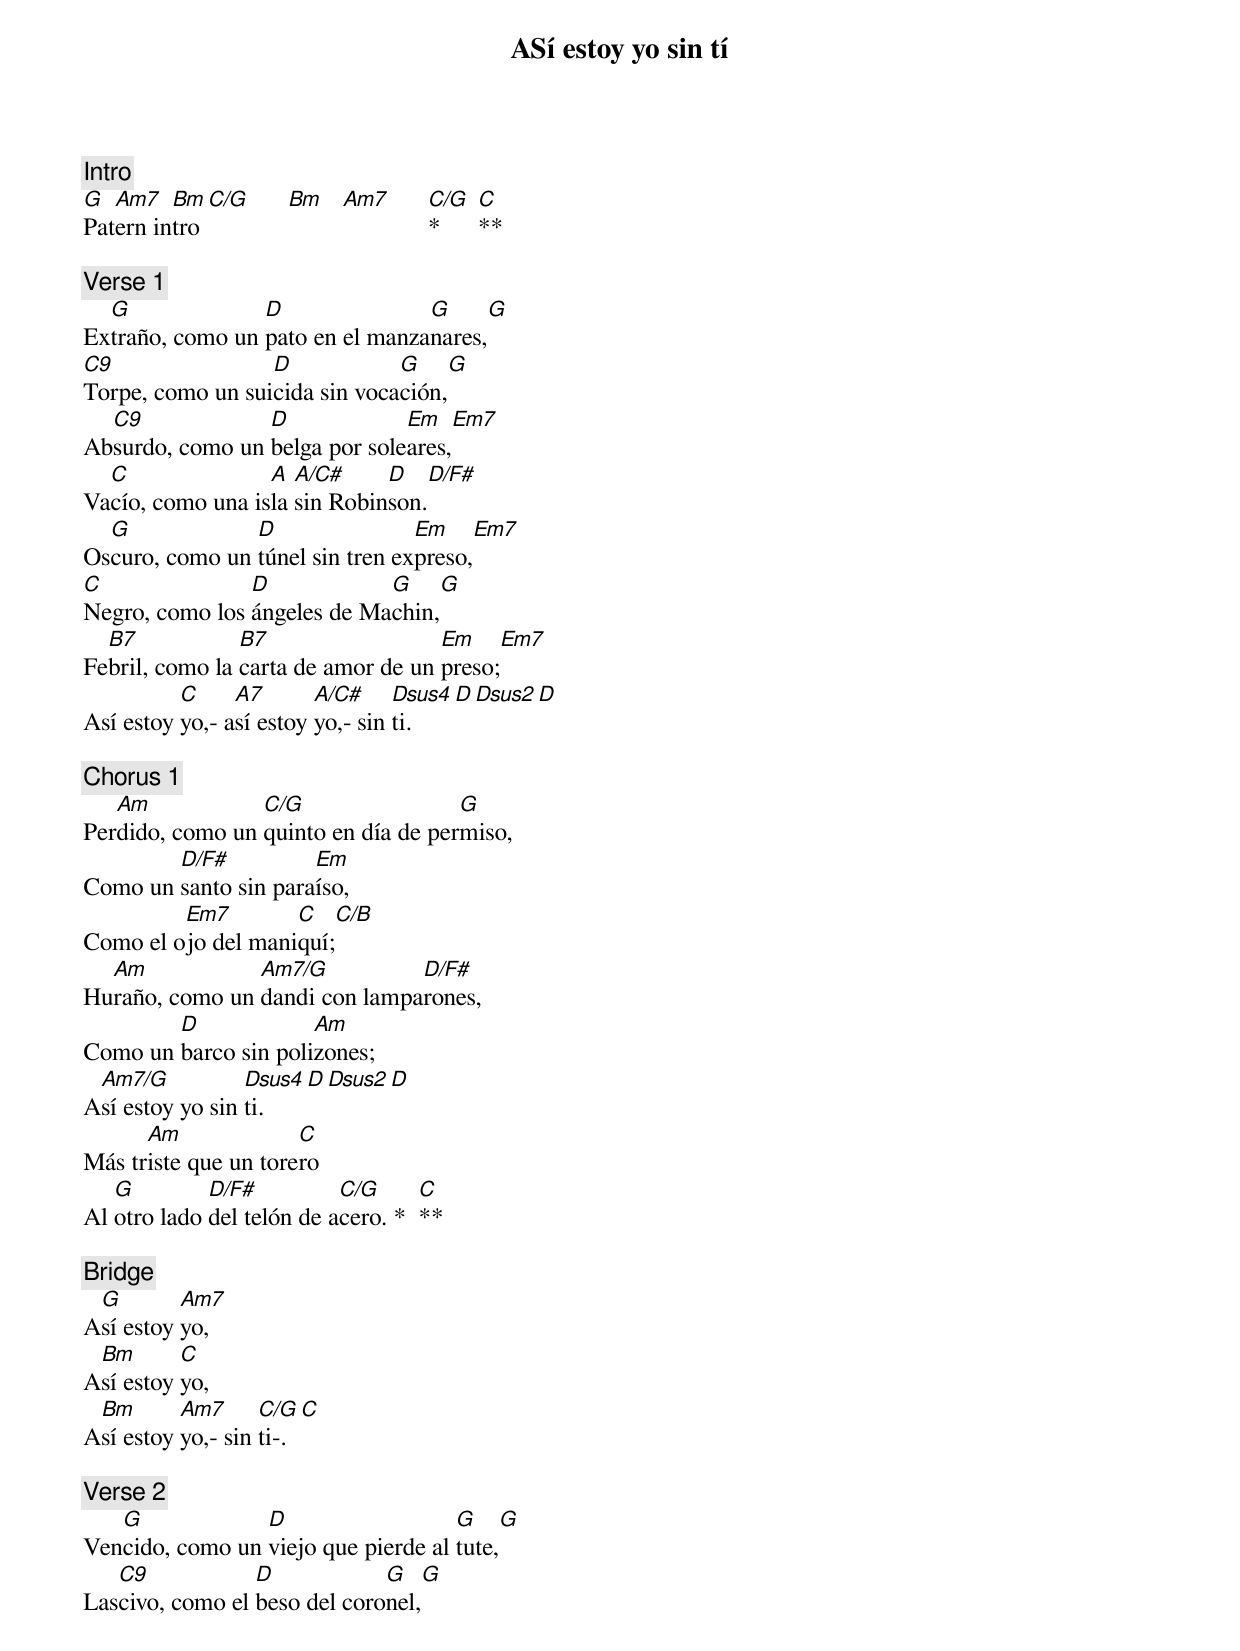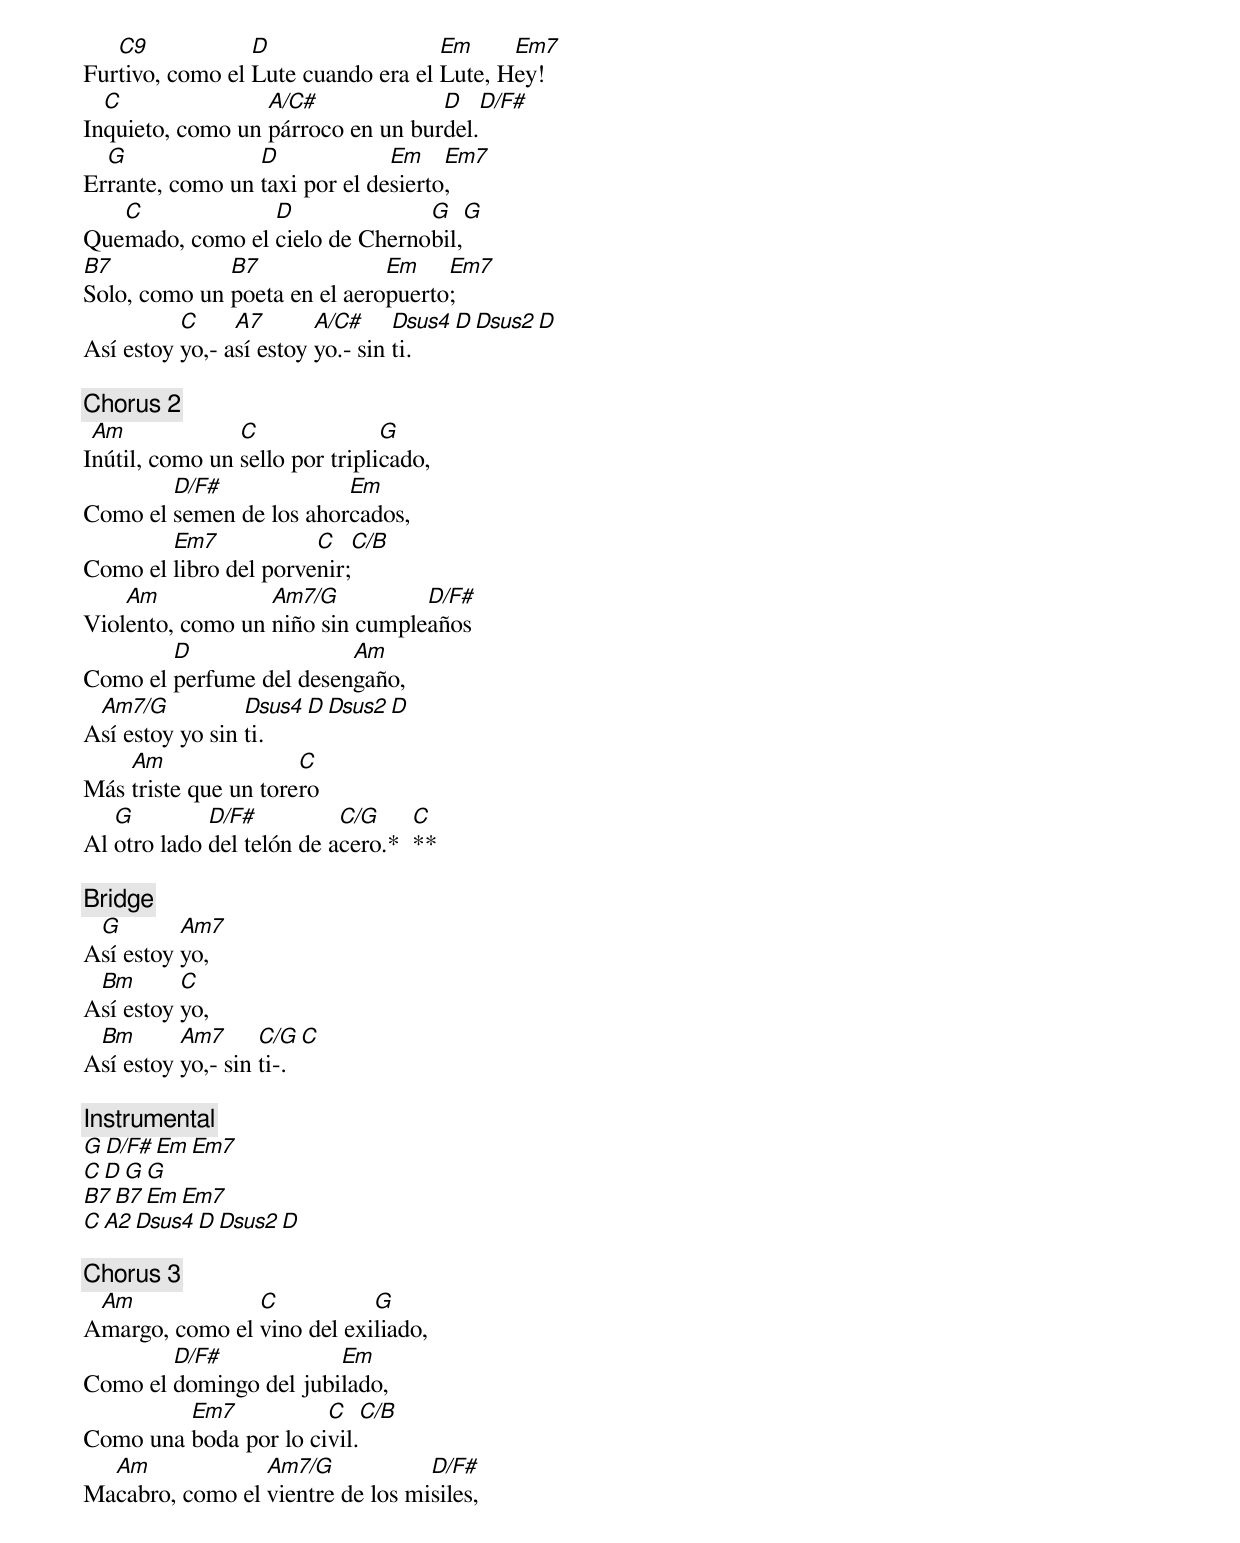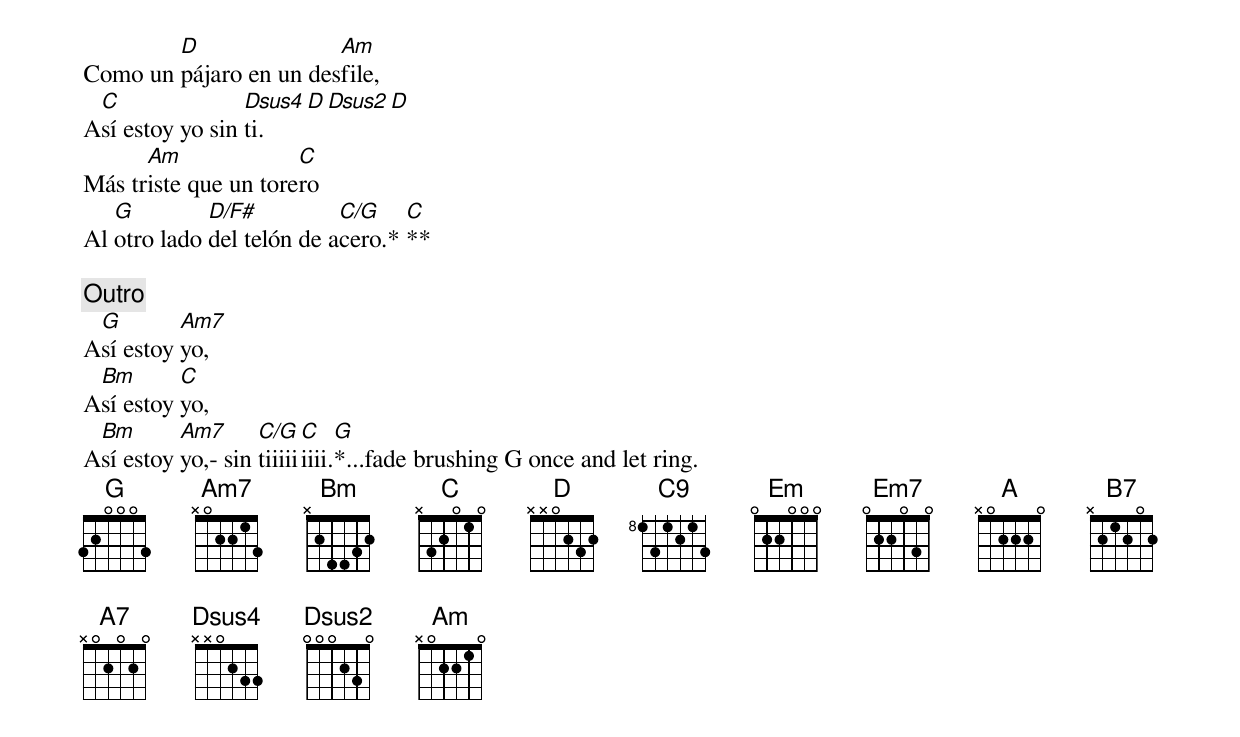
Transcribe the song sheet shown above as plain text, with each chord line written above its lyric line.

ASí estoy yo sin tí

[Intro]
G  Am7   Bm C/G   Bm Am7   C/G    C
Patern intro               *      **

[Verse 1]
  G              D               G     G
Extraño, como un pato en el manzanares,
C9                D            G    G
Torpe, como un suicida sin vocación,
  C9             D             Em    Em7
Absurdo, como un belga por soleares,
  C               A  A/C#     D    D/F#
Vacío, como una isla sin Robinson.
  G             D                Em    Em7
Oscuro, como un túnel sin tren expreso,
C               D            G    G
Negro, como los ángeles de Machin,
  B7            B7                  Em    Em7
Febril, como la carta de amor de un preso;
          C     A7       A/C#     Dsus4 D Dsus2 D
Así estoy yo,- así estoy yo,- sin ti.

[Chorus 1]
   Am            C/G                 G
Perdido, como un quinto en día de permiso,
        D/F#          Em
Como un santo sin paraíso,
         Em7        C     C/B
Como el ojo del maniquí;
  Am            Am7/G          D/F#
Huraño, como un dandi con lamparones,
        D             Am
Como un barco sin polizones;
 Am7/G           Dsus4 D Dsus2 D
Así estoy yo sin ti.
      Am              C
Más triste que un torero
   G         D/F#          C/G      C
Al otro lado del telón de acero. *  **

[Bridge]
 G        Am7
Así estoy yo,
 Bm       C
Así estoy yo,
 Bm       Am7      C/G    C
Así estoy yo,- sin ti-.

[Verse 2]
   G             D                   G     G
Vencido, como un viejo que pierde al tute,
   C9            D            G    G
Lascivo, como el beso del coronel,
   C9            D                  Em     Em7
Furtivo, como el Lute cuando era el Lute, Hey!
  C               A/C#             D    D/F#
Inquieto, como un párroco en un burdel.
  G              D             Em    Em7
Errante, como un taxi por el desierto,
   C             D              G    G
Quemado, como el cielo de Chernobil,
B7            B7              Em    Em7
Solo, como un poeta en el aeropuerto;
          C     A7       A/C#     Dsus4 D Dsus2 D
Así estoy yo,- así estoy yo.- sin ti.

[Chorus 2]
 Am             C               G
Inútil, como un sello por triplicado,
        D/F#             Em
Como el semen de los ahorcados,
        Em7            C     C/B
Como el libro del porvenir;
    Am            Am7/G          D/F#
Violento, como un niño sin cumpleaños
        D                Am
Como el perfume del desengaño,
 Am7/G           Dsus4 D Dsus2 D
Así estoy yo sin ti.
    Am                C
Más triste que un torero
   G         D/F#          C/G     C
Al otro lado del telón de acero.*  **

[Bridge]
 G        Am7
Así estoy yo,
 Bm       C
Así estoy yo,
 Bm       Am7      C/G   C
Así estoy yo,- sin ti-.

[Instrumental]
G  D/F# Em Em7
C  D    G  G
B7 B7   Em Em7
C  A2   Dsus4 D Dsus2 D

[Chorus 3]
 Am             C           G
Amargo, como el vino del exiliado,
        D/F#            Em
Como el domingo del jubilado,
         Em7           C     C/B
Como una boda por lo civil.
  Am             Am7/G            D/F#
Macabro, como el vientre de los misiles,
        D               Am
Como un pájaro en un desfile,
 C               Dsus4 D Dsus2 D
Así estoy yo sin ti.
      Am              C
Más triste que un torero
   G         D/F#          C/G    C
Al otro lado del telón de acero.* **

[Outro]
 G        Am7
Así estoy yo,
 Bm       C
Así estoy yo,
 Bm       Am7      C/G   C    G
Así estoy yo,- sin tiiiiiiiii.*...fade brushing G once and let ring.
